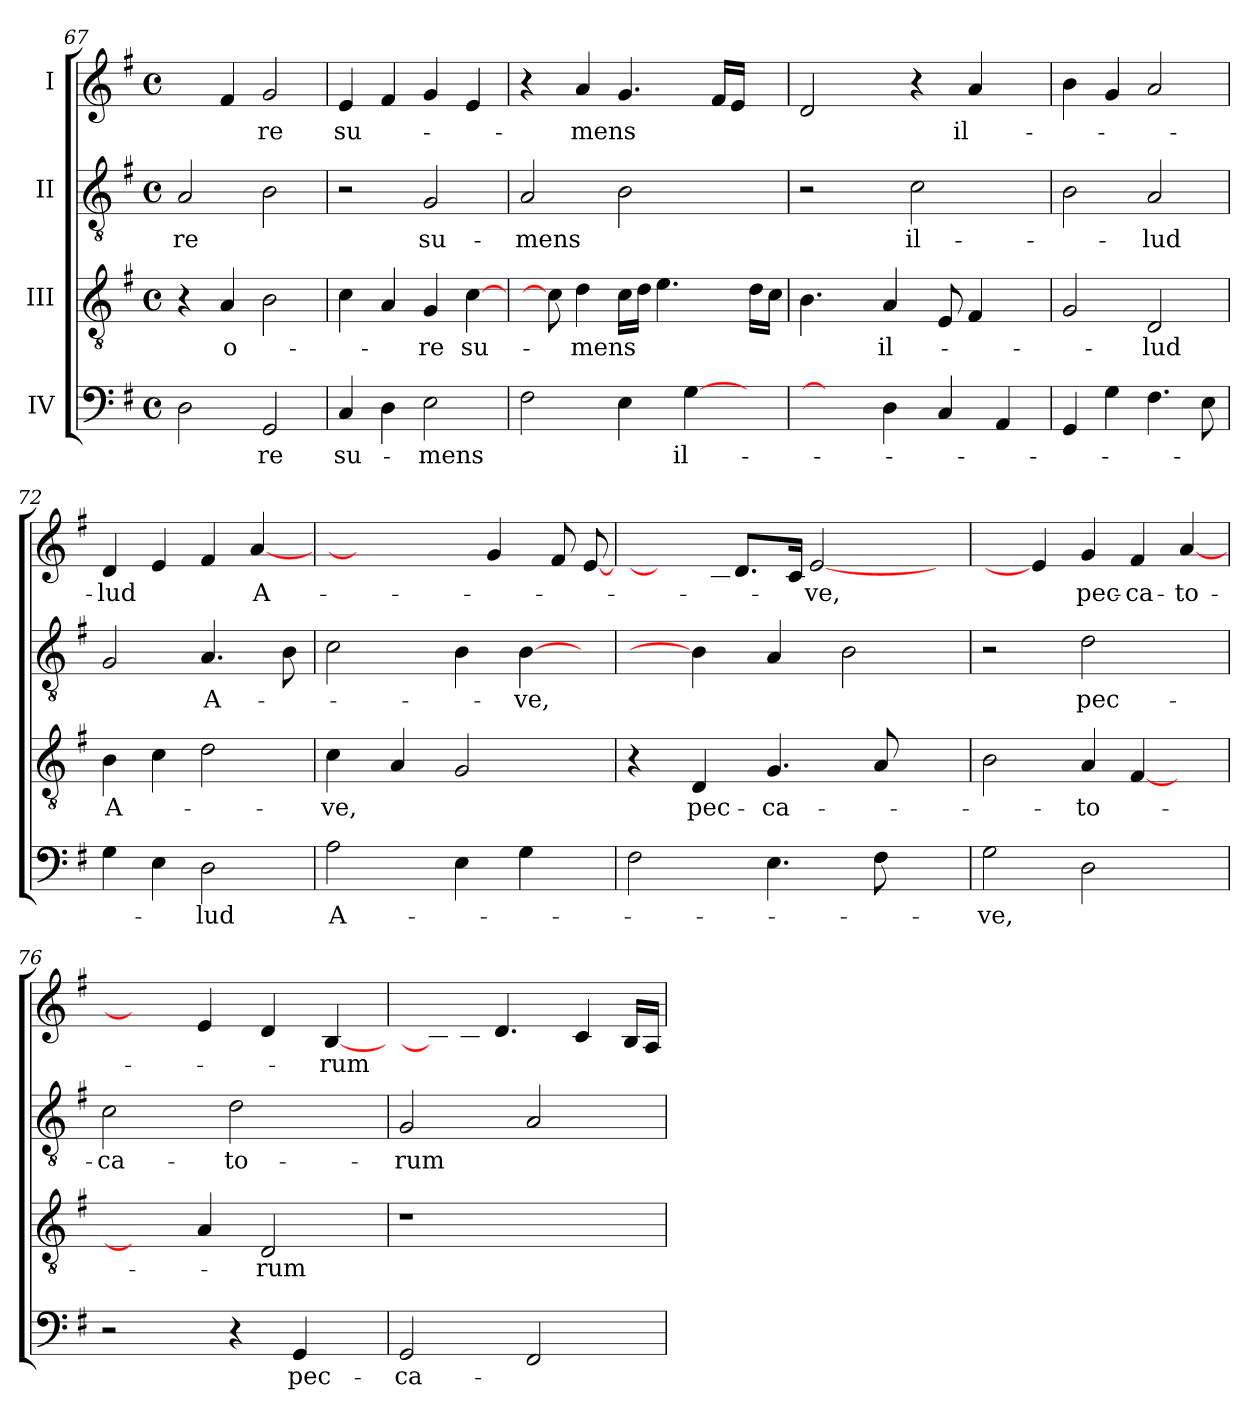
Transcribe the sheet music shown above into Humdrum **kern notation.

**kern	**text	**kern	**text	**kern	**text	**kern	**text
*part4	*part4	*part3	*part3	*part2	*part2	*part1	*part1
*staff4	*staff4	*staff3	*staff3	*staff2	*staff2	*staff1	*staff1
*I"IV	*	*I"III	*	*I"II	*	*I"I	*
*clefF4	*	*clefGv2	*	*clefGv2	*	*clefG2	*
*k[f#]	*	*k[f#]	*	*k[f#]	*	*k[f#]	*
*G:	*	*G:	*	*G:	*	*G:	*
*M4/4	*	*M4/4	*	*M4/4	*	*M4/4	*
*met(c)	*	*met(c)	*	*met(c)	*	*met(c)	*
=67	=67	=67	=67	=67	=67	=67	=67
2D\	.	4r	.	2A/	-re	4g/yy	.
.	.	4A/	o-	.	.	4f#/	.
2GG/	-re	2B\	.	2B\	.	2g/	-re
=68	=68	=68	=68	=68	=68	=68	=68
4C/	su-	4c\	.	2r	.	4e/	su-
4D\	.	4A/	.	.	.	4f#/	.
2E\	-mens	4G/	-re	2G/	su-	4g/	.
.	.	[4c\	su-	.	.	4e/	.
!!LO:PB:g=z
=69	=69	=69	=69	=69	=69	=69	=69
2F#\	.	8c\yy	.	2A/	-mens	4r	.
.	.	8c\]	.	.	.	.	.
.	.	4d\	-mens	.	.	4a/	-mens
4E\	.	16c\LL	.	2B\	.	4.g/	.
.	.	16d\JJ	.	.	.	.	.
.	.	4.e\	.	.	.	.	.
[4G\	il-	.	.	.	.	.	.
.	.	.	.	.	.	16f#/LL	.
.	.	.	.	.	.	16e/JJ	.
8ryy	.	16d\LL	.	8ryy	.	8ryy	.
.	.	16c\JJ	.	.	.	.	.
=70	=70	=70	=70	=70	=70	=70	=70
8G\Lyy	.	4.B\	.	2r	.	2d/	.
8G\]	.	.	.	.	.	.	.
8F#\J	.	.	.	.	.	.	.
4D\	.	4A/	il-	.	.	.	.
.	.	.	.	2c\	il-	4r	.
4C/	.	8E/	.	.	.	.	.
.	.	4F#/	.	.	.	4a/	il-
4AA/	.	.	.	.	.	.	.
.	.	8ryy	.	8ryy	.	8ryy	.
=71	=71	=71	=71	=71	=71	=71	=71
4GG/	.	2G/	.	2B\	.	4b\	.
4G\	.	.	.	.	.	4g/	.
4.F#\	.	2D/	-lud	2A/	-lud	2a/	.
8E\	.	.	.	.	.	.	.
=72	=72	=72	=72	=72	=72	=72	=72
4G\	.	4B\	A-	2G/	.	4d/	-lud
4E\	.	4c\	.	.	.	4e/	.
2D\	-lud	2d\	.	4.A/	A-	4f#/	.
.	.	.	.	.	.	[4a/	A-
.	.	.	.	8B\	.	.	.
=73	=73	=73	=73	=73	=73	=73	=73
2A\	A-	4c\	-ve,	2c\	.	8a/Lyy	.
.	.	.	.	.	.	8a/]	.
.	.	4A/	.	.	.	8g/	.
.	.	.	.	.	.	8f#/	.
4E\	.	2G/	.	4B\	.	8e/J	.
.	.	.	.	.	.	4g/	.
4G\	.	.	.	[4B\	-ve,	.	.
.	.	.	.	.	.	8f#/	.
8ryy	.	8ryy	.	8ryy	.	[8e/	.
=74	=74	=74	=74	=74	=74	=74	=74
2F#\	.	4r	.	4B\yy	.	8e/Lyy	.
.	.	.	.	.	.	8e/]	.
.	.	4D/	pec-	4B\]	.	16d/L	.
.	.	.	.	.	.	16c/JJ	.
.	.	.	.	.	.	8.d/L	.
4.E\	.	4.G/	-ca-	4A/	.	.	.
.	.	.	.	.	.	16c/Jk	.
.	.	.	.	.	.	[2e/	-ve,
.	.	.	.	2B\	.	.	.
8F#\	.	8A/	.	.	.	.	.
4ryy	.	4ryy	.	.	.	.	.
.	.	.	.	.	.	8ryy	.
!!LO:LB:g=z
=75	=75	=75	=75	=75	=75	=75	=75
2G\	-ve,	2B\	.	2r	.	4e/yy	.
.	.	.	.	.	.	4e/]	.
2D\	.	4A/	-to-	2d\	pec-	4g/	pec-
.	.	[4F#/	.	.	.	4f#/	-ca-
4ryy	.	4ryy	.	4ryy	.	[4a/	-to-
=76	=76	=76	=76	=76	=76	=76	=76
2r	.	8F#/Lyy	.	2c\	-ca-	8a/Lyy	.
.	.	8F#/]	.	.	.	8a/]	.
.	.	8G/J	.	.	.	8g/J	.
.	.	4A/	.	.	.	4e/	.
4r	.	.	.	2d\	-to-	.	.
.	.	2D/	-rum	.	.	4d/	.
4GG/	pec-	.	.	.	.	.	.
.	.	.	.	.	.	[4B/	-rum
8ryy	.	.	.	8ryy	.	.	.
=77	=77	=77	=77	=77	=77	=77	=77
2GG/	-ca-	1r	.	2G/	-rum	8B/Lyy	.
.	.	.	.	.	.	8B/]	.
.	.	.	.	.	.	8c/J	.
.	.	.	.	.	.	4.d/	.
2FF#/	.	.	.	2A/	.	.	.
.	.	.	.	.	.	4c/	.
8ryy	.	8ryy	.	8ryy	.	16B/LL	.
.	.	.	.	.	.	16A/JJ	.
=	=	=	=	=	=	=	=
*-	*-	*-	*-	*-	*-	*-	*-
